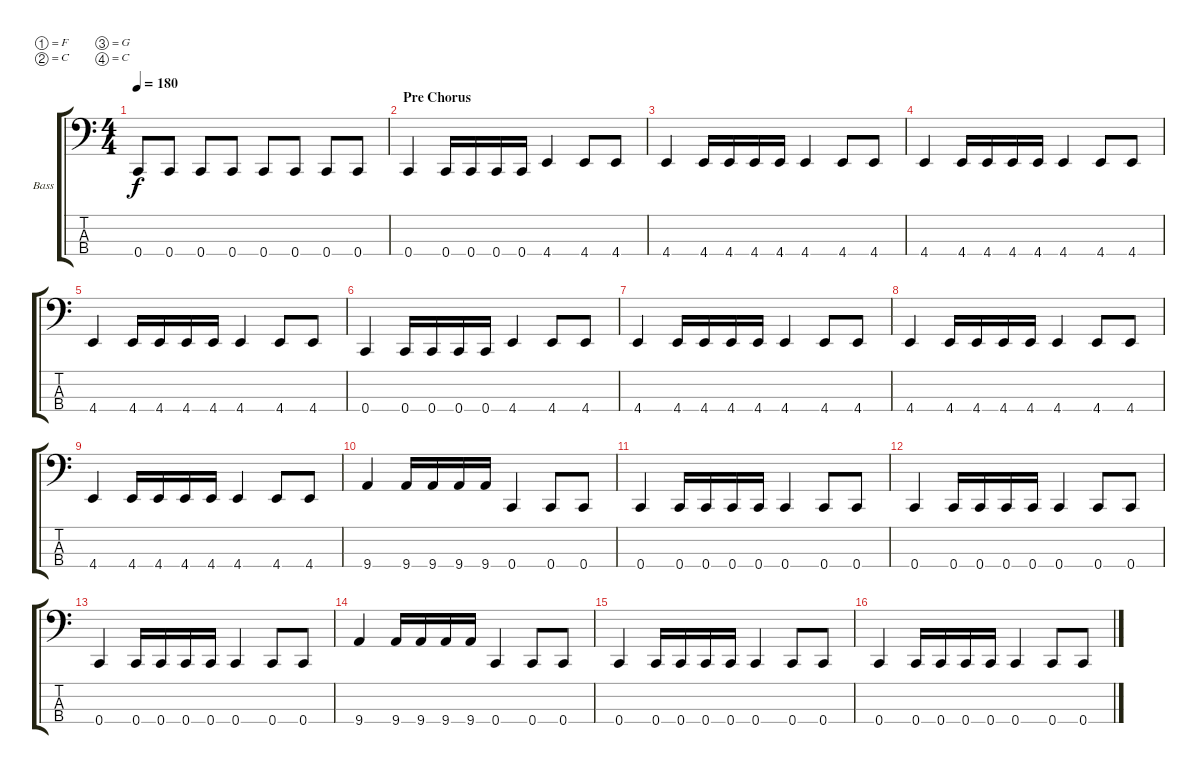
\bracketExtendMode groupsimilarinstruments
\firstSystemTrackNameOrientation horizontal
\otherSystemsTrackNameOrientation horizontal
\track ("Bass" "Bass") {instrument electricbassfinger}
\staff {score tabs}
\tuning (F2 C2 G1 C1)
\ts (4 4)
\tempo 180
\clef f4
\ks c
0.4.8{dy f} 0.4.8 0.4.8 0.4.8 0.4.8 0.4.8 0.4.8 0.4.8 |
\section ("" "Pre Chorus")
0.4.4 0.4.16 0.4.16 0.4.16 0.4.16 4.4.4 4.4.8 4.4.8 |
4.4.4 4.4.16 4.4.16 4.4.16 4.4.16 4.4.4 4.4.8 4.4.8 |
4.4.4 4.4.16 4.4.16 4.4.16 4.4.16 4.4.4 4.4.8 4.4.8 |
4.4.4 4.4.16 4.4.16 4.4.16 4.4.16 4.4.4 4.4.8 4.4.8 |
0.4.4 0.4.16 0.4.16 0.4.16 0.4.16 4.4.4 4.4.8 4.4.8 |
4.4.4 4.4.16 4.4.16 4.4.16 4.4.16 4.4.4 4.4.8 4.4.8 |
4.4.4 4.4.16 4.4.16 4.4.16 4.4.16 4.4.4 4.4.8 4.4.8 |
4.4.4 4.4.16 4.4.16 4.4.16 4.4.16 4.4.4 4.4.8 4.4.8 |
9.4.4 9.4.16 9.4.16 9.4.16 9.4.16 0.4.4 0.4.8 0.4.8 |
0.4.4 0.4.16 0.4.16 0.4.16 0.4.16 0.4.4 0.4.8 0.4.8 |
0.4.4 0.4.16 0.4.16 0.4.16 0.4.16 0.4.4 0.4.8 0.4.8 |
0.4.4 0.4.16 0.4.16 0.4.16 0.4.16 0.4.4 0.4.8 0.4.8 |
9.4.4 9.4.16 9.4.16 9.4.16 9.4.16 0.4.4 0.4.8 0.4.8 |
0.4.4 0.4.16 0.4.16 0.4.16 0.4.16 0.4.4 0.4.8 0.4.8 |
0.4.4 0.4.16 0.4.16 0.4.16 0.4.16 0.4.4 0.4.8 0.4.8
